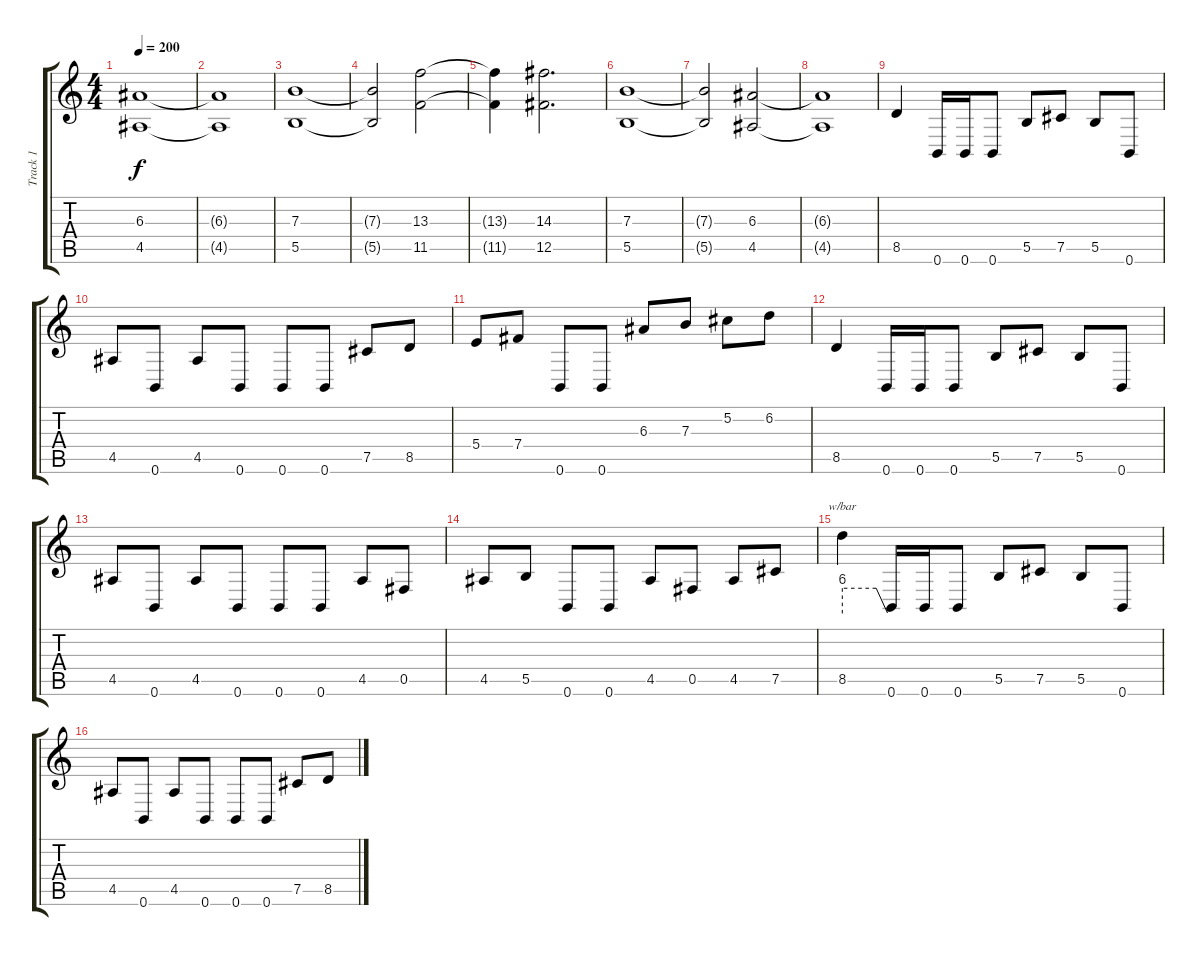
\track ("Track 1" "Track 1") {instrument distortionguitar}
\staff {score tabs}
\tuning (Db4 Ab3 E3 B2 Gb2 B1) {hide}
\ts (4 4)
\tempo 200
\clef g2
\ks c
(6.3{t} 4.5{t}).1{dy f} |
(6.3{t} 4.5{t}).1 |
(7.3 5.5).1 |
(7.3{t} 5.5{t}).2 (13.3 11.5).2 |
(13.3{t} 11.5{t}).4 (14.3 12.5).2{d} |
(7.3 5.5).1 |
(7.3{t} 5.5{t}).2 (6.3 4.5).2 |
(6.3{t} 4.5{t}).1 |
8.5.4 0.6.16 0.6.16 0.6.8 5.5.8 7.5.8 5.5.8 0.6.8 |
4.5.8 0.6.8 4.5.8 0.6.8 0.6.8 0.6.8 7.5.8 8.5.8 |
5.4.8 7.4.8 0.6.8 0.6.8 6.3.8 7.3.8 5.2.8 6.2.8 |
8.5.4 0.6.16 0.6.16 0.6.8 5.5.8 7.5.8 5.5.8 0.6.8 |
4.5.8 0.6.8 4.5.8 0.6.8 0.6.8 0.6.8 4.5.8 0.5.8 |
4.5.8 5.5.8 0.6.8 0.6.8 4.5.8 0.5.8 4.5.8 7.5.8 |
8.5.4{tbe (custom default 0 24 45 24 60 0)} 0.6.16 0.6.16 0.6.8 5.5.8 7.5.8 5.5.8 0.6.8 |
4.5.8 0.6.8 4.5.8 0.6.8 0.6.8 0.6.8 7.5.8 8.5.8
